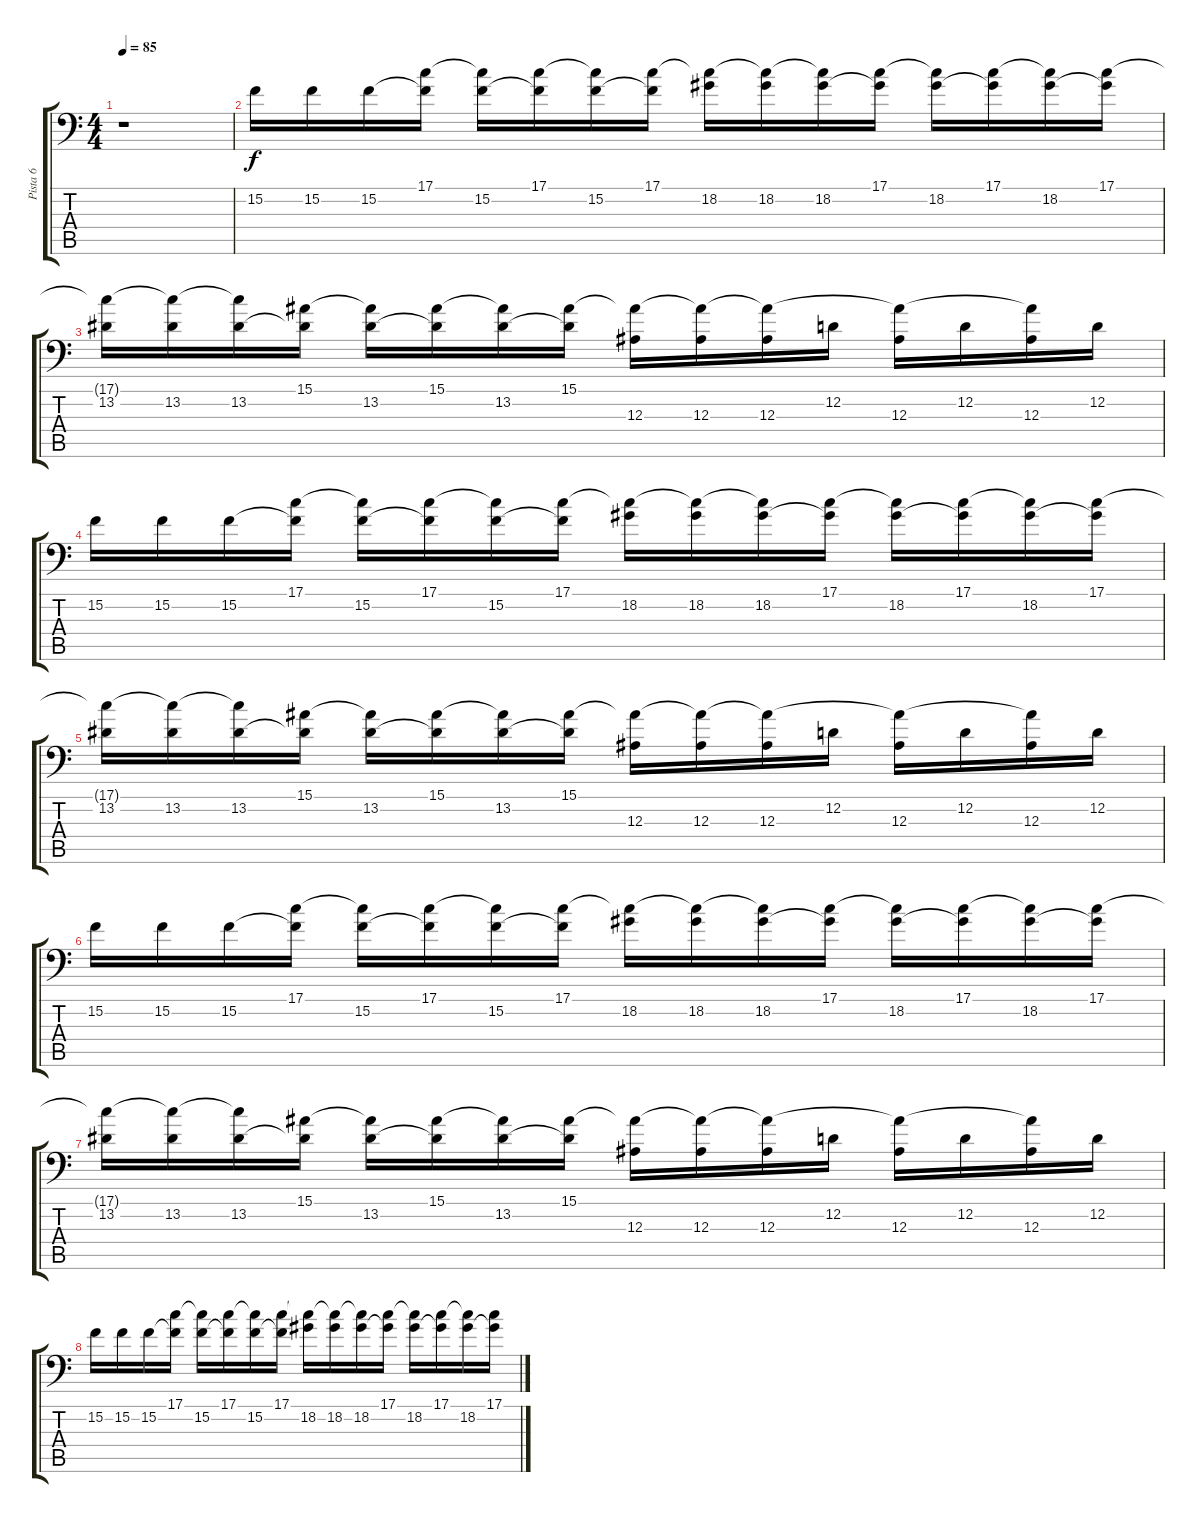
\track ("Pista 6" "Pista 6") {instrument brightacousticpiano}
\staff {score tabs}
\tuning (G3 D3 Bb2 F2 C2 F1) {hide}
\ts (4 4)
\tempo 85
\clef f4
\ks c
r.1{dy f} |
15.2.16 15.2.16 15.2.16 (17.1 15.2{t}).16 (17.1{t} 15.2).16 (17.1 15.2{t}).16 (17.1{t} 15.2).16 (17.1 15.2{t}).16 (17.1{t} 18.2).16 (17.1{t} 18.2).16 (17.1{t} 18.2).16 (17.1 18.2{t}).16 (17.1{t} 18.2).16 (17.1 18.2{t}).16 (17.1{t} 18.2).16 (17.1 18.2{t}).16 |
(17.1{t} 13.2).16 (17.1{t} 13.2).16 (17.1{t} 13.2).16 (15.1 13.2{t}).16 (15.1{t} 13.2).16 (15.1 13.2{t}).16 (15.1{t} 13.2).16 (15.1 13.2{t}).16 (15.1{t} 12.3).16 (15.1{t} 12.3).16 (15.1{t} 12.3).16 12.2.16 (15.1{t} 12.3).16 12.2.16 (15.1{t} 12.3).16 12.2.16 |
15.2.16 15.2.16 15.2.16 (17.1 15.2{t}).16 (17.1{t} 15.2).16 (17.1 15.2{t}).16 (17.1{t} 15.2).16 (17.1 15.2{t}).16 (17.1{t} 18.2).16 (17.1{t} 18.2).16 (17.1{t} 18.2).16 (17.1 18.2{t}).16 (17.1{t} 18.2).16 (17.1 18.2{t}).16 (17.1{t} 18.2).16 (17.1 18.2{t}).16 |
(17.1{t} 13.2).16 (17.1{t} 13.2).16 (17.1{t} 13.2).16 (15.1 13.2{t}).16 (15.1{t} 13.2).16 (15.1 13.2{t}).16 (15.1{t} 13.2).16 (15.1 13.2{t}).16 (15.1{t} 12.3).16 (15.1{t} 12.3).16 (15.1{t} 12.3).16 12.2.16 (15.1{t} 12.3).16 12.2.16 (15.1{t} 12.3).16 12.2.16 |
15.2.16 15.2.16 15.2.16 (17.1 15.2{t}).16 (17.1{t} 15.2).16 (17.1 15.2{t}).16 (17.1{t} 15.2).16 (17.1 15.2{t}).16 (17.1{t} 18.2).16 (17.1{t} 18.2).16 (17.1{t} 18.2).16 (17.1 18.2{t}).16 (17.1{t} 18.2).16 (17.1 18.2{t}).16 (17.1{t} 18.2).16 (17.1 18.2{t}).16 |
(17.1{t} 13.2).16 (17.1{t} 13.2).16 (17.1{t} 13.2).16 (15.1 13.2{t}).16 (15.1{t} 13.2).16 (15.1 13.2{t}).16 (15.1{t} 13.2).16 (15.1 13.2{t}).16 (15.1{t} 12.3).16 (15.1{t} 12.3).16 (15.1{t} 12.3).16 12.2.16 (15.1{t} 12.3).16 12.2.16 (15.1{t} 12.3).16 12.2.16 |
15.2.16 15.2.16 15.2.16 (17.1 15.2{t}).16 (17.1{t} 15.2).16 (17.1 15.2{t}).16 (17.1{t} 15.2).16 (17.1 15.2{t}).16 (17.1{t} 18.2).16 (17.1{t} 18.2).16 (17.1{t} 18.2).16 (17.1 18.2{t}).16 (17.1{t} 18.2).16 (17.1 18.2{t}).16 (17.1{t} 18.2).16 (17.1 18.2{t}).16
